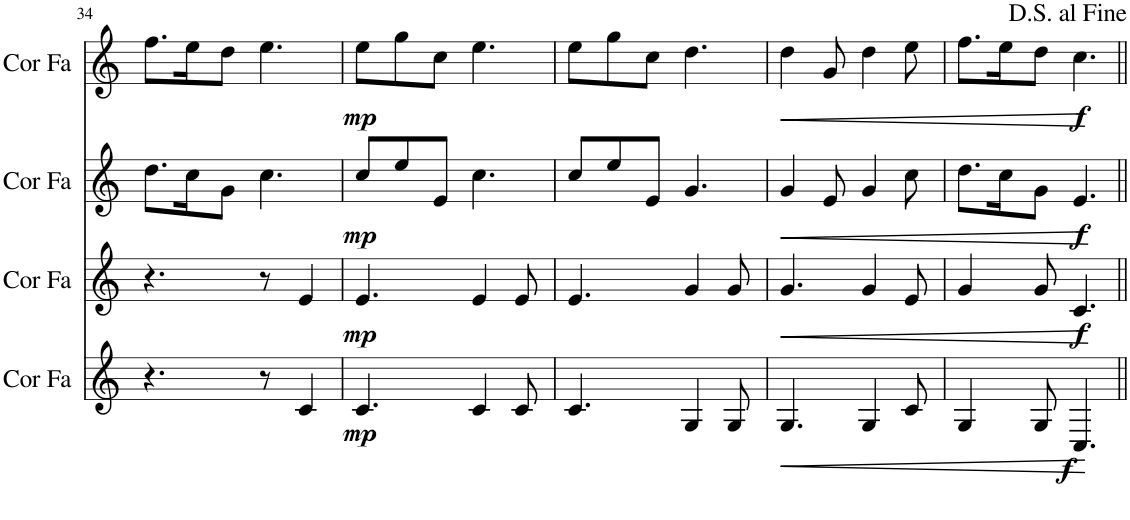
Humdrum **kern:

**kern	**dynam	**kern	**dynam	**kern	**dynam	**kern	**dynam
*part4	*part4	*part3	*part3	*part2	*part2	*part1	*part1
*staff4	*staff4	*staff3	*staff3	*staff2	*staff2	*staff1	*staff1
*I"Cor en Fa	*	*I"Cor en Fa	*	*I"Cor en Fa	*	*I"Cor en Fa	*
*I'Cor Fa	*	*I'Cor Fa	*	*I'Cor Fa	*	*I'Cor Fa	*
!!LO:PB:g=z
*clefG2	*	*clefG2	*	*clefG2	*	*clefG2	*
*Trd4c7	*	*Trd4c7	*	*Trd4c7	*	*Trd4c7	*
*k[]	*	*k[]	*	*k[]	*	*k[]	*
*M6/8	*	*M6/8	*	*M6/8	*	*M6/8	*
=34	=34	=34	=34	=34	=34	=34	=34
4.r	.	4.r	.	8.dd\L	.	8.ff\L	.
.	.	.	.	16cc\K	.	16ee\K	.
.	.	.	.	8g\J	.	8dd\J	.
8r	.	8r	.	4.cc\	.	4.ee\	.
4c/	.	4e/	.	.	.	.	.
=35	=35	=35	=35	=35	=35	=35	=35
!	!LO:DY:b	!	!LO:DY:b	!	!LO:DY:b	!	!LO:DY:b
4.c/	mp	4.e/	mp	8cc/L	mp	8ee\L	mp
.	.	.	.	8ee/	.	8gg\	.
.	.	.	.	8e/J	.	8cc\J	.
4c/	.	4e/	.	4.cc\	.	4.ee\	.
8c/	.	8e/	.	.	.	.	.
=36	=36	=36	=36	=36	=36	=36	=36
4.c/	.	4.e/	.	8cc/L	.	8ee\L	.
.	.	.	.	8ee/	.	8gg\	.
.	.	.	.	8e/J	.	8cc\J	.
4G/	.	4g/	.	4.g/	.	4.dd\	.
8G/	.	8g/	.	.	.	.	.
=37	=37	=37	=37	=37	=37	=37	=37
!	!LO:HP:b	!	!LO:HP:b	!	!LO:HP:b	!	!LO:HP:b
4.G/	<	4.g/	<	4g/	<	4dd\	<
.	.	.	.	8e/	.	8g/	.
4G/	.	4g/	.	4g/	.	4dd\	.
8c/	.	8e/	.	8cc\	.	8ee\	.
.	[	.	[	.	[	.	[
=38	=38	=38	=38	=38	=38	=38	=38
4G/	.	4g/	.	8.dd\L	.	8.ff\L	.
.	.	.	.	16cc\K	.	16ee\K	.
8G/	.	8g/	.	8g\J	.	8dd\J	.
!	!LO:DY:b	!	!LO:DY:b	!	!LO:DY:b	!	!LO:DY:b
4.C/	f	4.c/	f	4.e/	f	4.cc\	f
=||	=||	=||	=||	=||	=||	=||	=||
*-	*-	*-	*-	*-	*-	*-	*-
